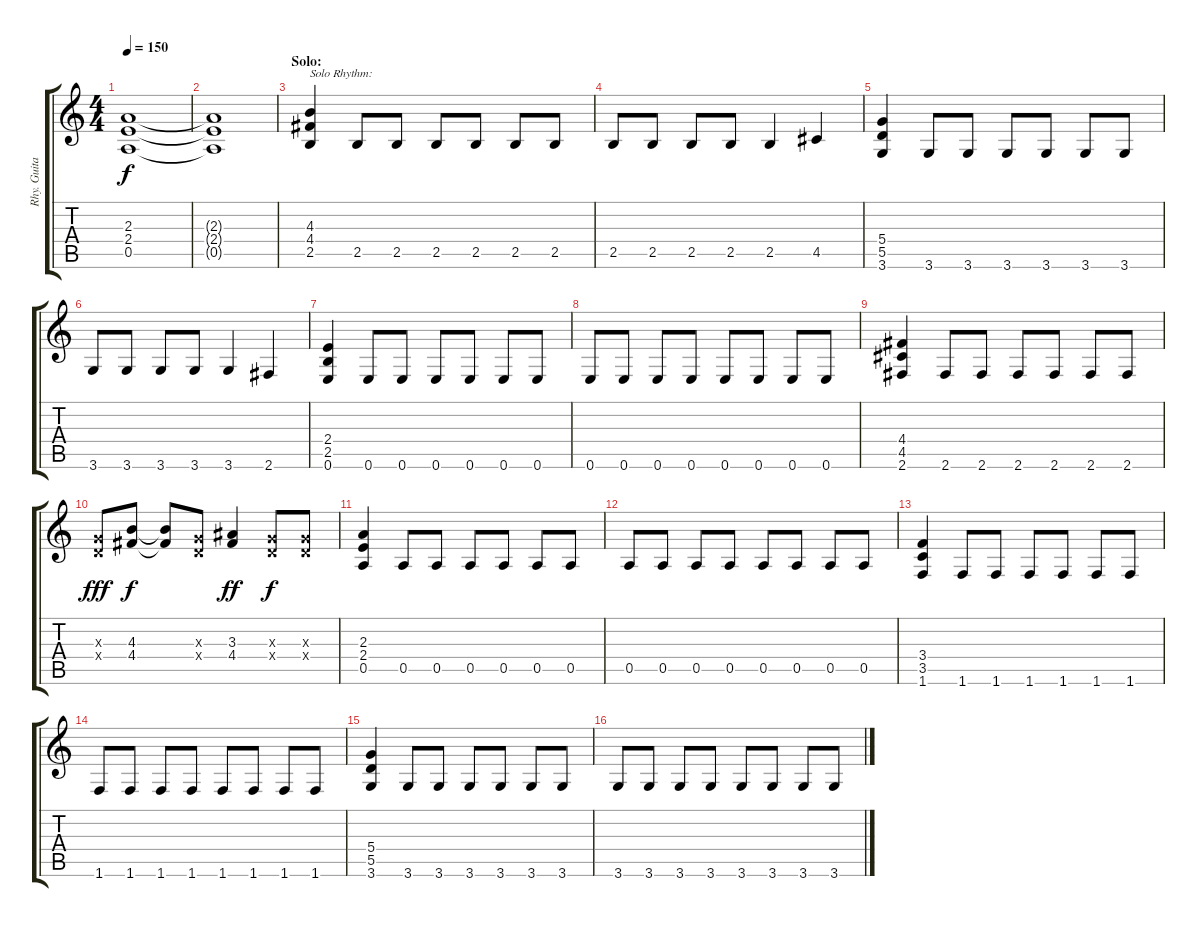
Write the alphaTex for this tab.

\track ("Rhy. Guitar 2" "Rhy. Guita") {instrument distortionguitar}
\staff {score tabs}
\tuning (E4 B3 G3 D3 A2 E2) {hide}
\ts (4 4)
\tempo 150
\clef g2
\ks c
(2.3 2.4 0.5).1{dy f} |
(2.3{t} 2.4{t} 0.5{t}).1 |
\section ("" "Solo:")
(4.3 4.4 2.5).4{txt "Solo Rhythm:"} 2.5.8 2.5.8 2.5.8 2.5.8 2.5.8 2.5.8 |
2.5.8 2.5.8 2.5.8 2.5.8 2.5.4 4.5.4 |
(5.4 5.5 3.6).4 3.6.8 3.6.8 3.6.8 3.6.8 3.6.8 3.6.8 |
3.6.8 3.6.8 3.6.8 3.6.8 3.6.4 2.6.4 |
(2.4 2.5 0.6).4 0.6.8 0.6.8 0.6.8 0.6.8 0.6.8 0.6.8 |
0.6.8 0.6.8 0.6.8 0.6.8 0.6.8 0.6.8 0.6.8 0.6.8 |
(4.4 4.5 2.6).4 2.6.8 2.6.8 2.6.8 2.6.8 2.6.8 2.6.8 |
(0.3{x} 0.4{x}).8{dy fff} (4.3 4.4).8{dy f} (4.3{t} 4.4{t}).8 (0.3{x} 0.4{x}).8 (3.3 4.4).4{dy ff} (0.3{x} 0.4{x}).8{dy f} (0.3{x} 0.4{x}).8 |
(2.3 2.4 0.5).4 0.5.8 0.5.8 0.5.8 0.5.8 0.5.8 0.5.8 |
0.5.8 0.5.8 0.5.8 0.5.8 0.5.8 0.5.8 0.5.8 0.5.8 |
(3.4 3.5 1.6).4 1.6.8 1.6.8 1.6.8 1.6.8 1.6.8 1.6.8 |
1.6.8 1.6.8 1.6.8 1.6.8 1.6.8 1.6.8 1.6.8 1.6.8 |
(5.4 5.5 3.6).4 3.6.8 3.6.8 3.6.8 3.6.8 3.6.8 3.6.8 |
3.6.8 3.6.8 3.6.8 3.6.8 3.6.8 3.6.8 3.6.8 3.6.8
